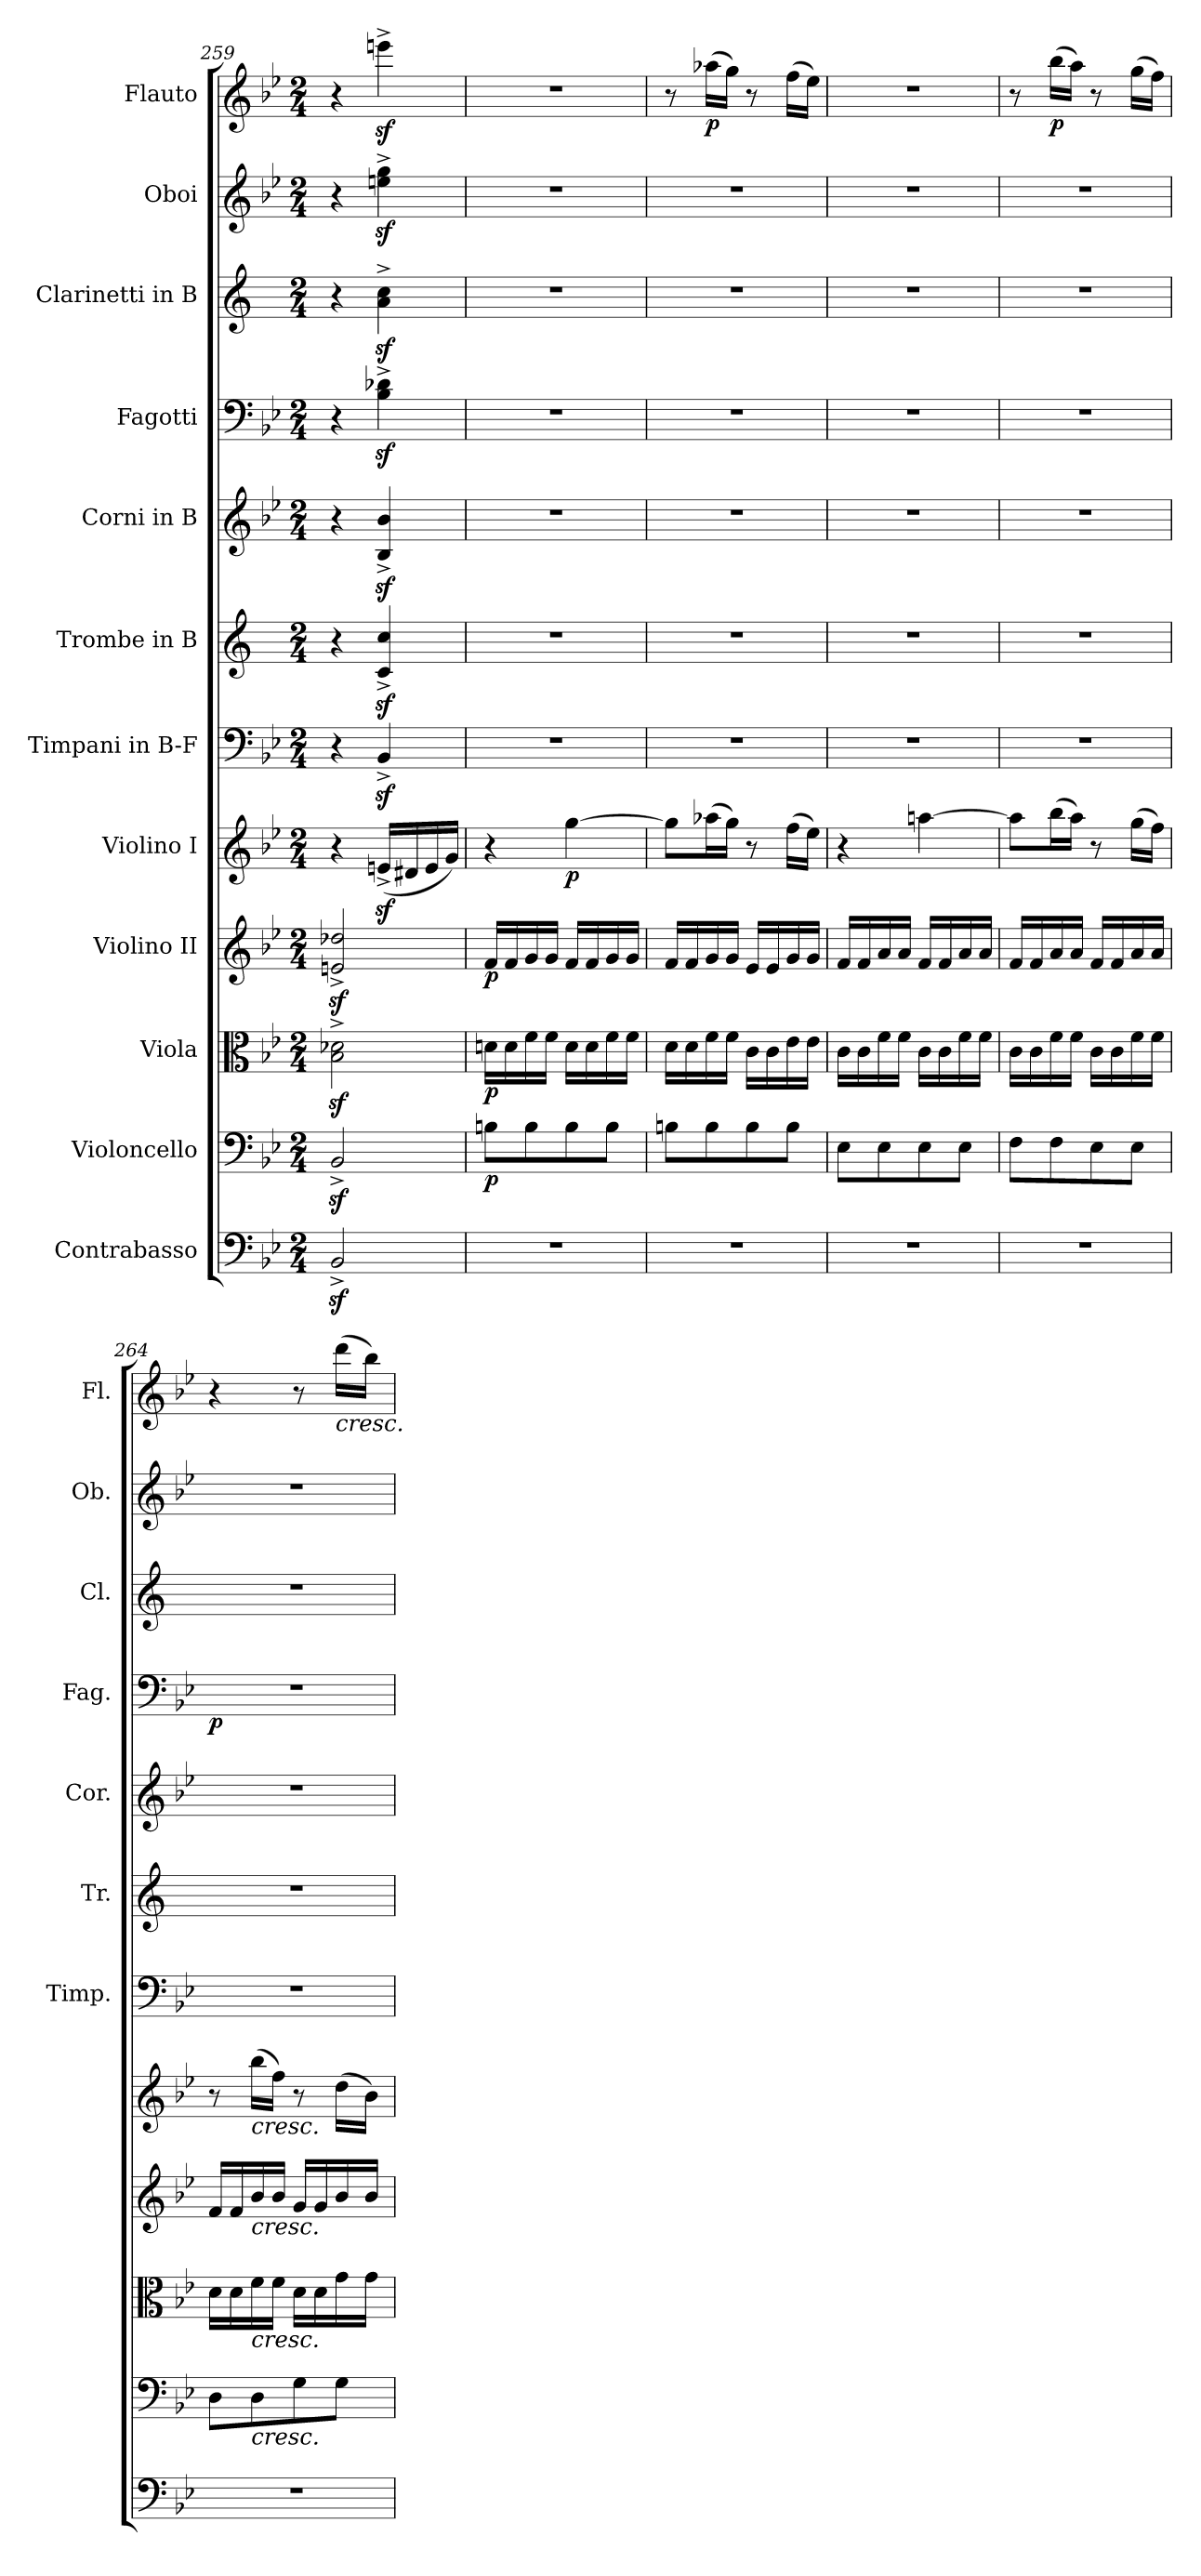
**kern	**kern	**dynam	**kern	**dynam	**kern	**dynam	**kern	**dynam	**kern	**kern	**kern	**kern	**dynam	**kern	**kern	**kern	**dynam
*part12	*part11	*part11	*part10	*part10	*part9	*part9	*part8	*part8	*part7	*part6	*part5	*part4	*part4	*part3	*part2	*part1	*part1
*staff12	*staff11	*staff11	*staff10	*staff10	*staff9	*staff9	*staff8	*staff8	*staff7	*staff6	*staff5	*staff4	*staff4	*staff3	*staff2	*staff1	*staff1
*I"Contrabasso	*I"Violoncello	*	*I"Viola	*	*I"Violino II	*	*I"Violino I	*	*I"Timpani in B-F	*I"Trombe in B	*I"Corni in B	*I"Fagotti	*	*I"Clarinetti in B	*I"Oboi	*I"Flauto	*
*	*	*	*	*	*	*	*	*	*I'Timp.	*I'Tr.	*I'Cor.	*I'Fag.	*	*I'Cl.	*I'Ob.	*I'Fl.	*
*clefF4	*clefF4	*	*clefC3	*	*clefG2	*	*clefG2	*	*clefF4	*clefG2	*clefG2	*clefF4	*	*clefG2	*clefG2	*clefG2	*
*ITrd7c12	*	*	*	*	*	*	*	*	*	*ITrd1c2	*ITrd8c14	*	*	*ITrd1c2	*	*	*
*k[b-e-]	*k[b-e-]	*	*k[b-e-]	*	*k[b-e-]	*	*k[b-e-]	*	*k[b-e-]	*k[b-e-]	*k[b-e-]	*k[b-e-]	*	*k[b-e-]	*k[b-e-]	*k[b-e-]	*
*M2/4	*M2/4	*	*M2/4	*	*M2/4	*	*M2/4	*	*M2/4	*M2/4	*M2/4	*M2/4	*	*M2/4	*M2/4	*M2/4	*
=259	=259	=259	=259	=259	=259	=259	=259	=259	=259	=259	=259	=259	=259	=259	=259	=259	=259
2BBB-z<^/	2BB-z<^/	.	2B-\z<^ 2d-X\z<^	.	2en/z<^ 2dd-X/z<^	.	4r	.	4r	4r	4r	4r	.	4r	4r	4r	.
.	.	.	.	.	.	.	(16enz<^/LL	.	4BB-z<^/	4B-/z<^ 4b-/z<^	4BB-/z<^ 4B-/z<^	4B-\z<^ 4d-X\z<^	.	4g\z<^ 4b-\z<^	4een\z<^ 4gg\z<^	4eeenz<^\	.
.	.	.	.	.	.	.	16d#X/	.	.	.	.	.	.	.	.	.	.
.	.	.	.	.	.	.	16e/	.	.	.	.	.	.	.	.	.	.
.	.	.	.	.	.	.	16g/JJ)	.	.	.	.	.	.	.	.	.	.
=260	=260	=260	=260	=260	=260	=260	=260	=260	=260	=260	=260	=260	=260	=260	=260	=260	=260
!	!	!LO:DY:b	!	!LO:DY:b	!	!LO:DY:b	!	!	!	!	!	!	!	!	!	!	!
2r	8Bn\L	p	16dn\LL	p	16f/LL	p	4r	.	2r	2r	2r	2r	.	2r	2r	2r	.
.	.	.	16d\	.	16f/	.	.	.	.	.	.	.	.	.	.	.	.
.	8B\	.	16f\	.	16g/	.	.	.	.	.	.	.	.	.	.	.	.
.	.	.	16f\JJ	.	16g/JJ	.	.	.	.	.	.	.	.	.	.	.	.
!	!	!	!	!	!	!	!	!LO:DY:b	!	!	!	!	!	!	!	!	!
.	8B\	.	16d\LL	.	16f/LL	.	[4gg\	p	.	.	.	.	.	.	.	.	.
.	.	.	16d\	.	16f/	.	.	.	.	.	.	.	.	.	.	.	.
.	8B\J	.	16f\	.	16g/	.	.	.	.	.	.	.	.	.	.	.	.
.	.	.	16f\JJ	.	16g/JJ	.	.	.	.	.	.	.	.	.	.	.	.
!!LO:PB:g=z
=261	=261	=261	=261	=261	=261	=261	=261	=261	=261	=261	=261	=261	=261	=261	=261	=261	=261
2r	8Bn\L	.	16d\LL	.	16f/LL	.	8gg\L]	.	2r	2r	2r	2r	.	2r	2r	8r	.
.	.	.	16d\	.	16f/	.	.	.	.	.	.	.	.	.	.	.	.
!	!	!	!	!	!	!	!	!	!	!	!	!	!	!	!	!	!LO:DY:b
.	8B\	.	16f\	.	16g/	.	(16aa-X\L	.	.	.	.	.	.	.	.	(16aa-X\LL	p
.	.	.	16f\JJ	.	16g/JJ	.	16gg\JJ)	.	.	.	.	.	.	.	.	16gg\JJ)	.
.	8B\	.	16c\LL	.	16e-/LL	.	8r	.	.	.	.	.	.	.	.	8r	.
.	.	.	16c\	.	16e-/	.	.	.	.	.	.	.	.	.	.	.	.
.	8B\J	.	16e-\	.	16g/	.	(16ff\LL	.	.	.	.	.	.	.	.	(16ff\LL	.
.	.	.	16e-\JJ	.	16g/JJ	.	16ee-\JJ)	.	.	.	.	.	.	.	.	16ee-\JJ)	.
=262	=262	=262	=262	=262	=262	=262	=262	=262	=262	=262	=262	=262	=262	=262	=262	=262	=262
2r	8E-\L	.	16c\LL	.	16f/LL	.	4r	.	2r	2r	2r	2r	.	2r	2r	2r	.
.	.	.	16c\	.	16f/	.	.	.	.	.	.	.	.	.	.	.	.
.	8E-\	.	16f\	.	16a/	.	.	.	.	.	.	.	.	.	.	.	.
.	.	.	16f\JJ	.	16a/JJ	.	.	.	.	.	.	.	.	.	.	.	.
.	8E-\	.	16c\LL	.	16f/LL	.	[4aan\	.	.	.	.	.	.	.	.	.	.
.	.	.	16c\	.	16f/	.	.	.	.	.	.	.	.	.	.	.	.
.	8E-\J	.	16f\	.	16a/	.	.	.	.	.	.	.	.	.	.	.	.
.	.	.	16f\JJ	.	16a/JJ	.	.	.	.	.	.	.	.	.	.	.	.
=263	=263	=263	=263	=263	=263	=263	=263	=263	=263	=263	=263	=263	=263	=263	=263	=263	=263
2r	8F\L	.	16c\LL	.	16f/LL	.	8aa\L]	.	2r	2r	2r	2r	.	2r	2r	8r	.
.	.	.	16c\	.	16f/	.	.	.	.	.	.	.	.	.	.	.	.
!	!	!	!	!	!	!	!	!	!	!	!	!	!	!	!	!	!LO:DY:b
.	8F\	.	16f\	.	16a/	.	(16bb-\L	.	.	.	.	.	.	.	.	(16bb-\LL	p
.	.	.	16f\JJ	.	16a/JJ	.	16aa\JJ)	.	.	.	.	.	.	.	.	16aa\JJ)	.
.	8E-\	.	16c\LL	.	16f/LL	.	8r	.	.	.	.	.	.	.	.	8r	.
.	.	.	16c\	.	16f/	.	.	.	.	.	.	.	.	.	.	.	.
.	8E-\J	.	16f\	.	16a/	.	(16gg\LL	.	.	.	.	.	.	.	.	(16gg\LL	.
.	.	.	16f\JJ	.	16a/JJ	.	16ff\JJ)	.	.	.	.	.	.	.	.	16ff\JJ)	.
=264	=264	=264	=264	=264	=264	=264	=264	=264	=264	=264	=264	=264	=264	=264	=264	=264	=264
!	!	!	!	!	!	!	!	!	!	!	!	!	!LO:DY:b	!	!	!	!
2r	8D\L	.	16d\LL	.	16f/LL	.	8r	.	2r	2r	2r	2r	p	2r	2r	4r	.
.	.	.	16d\	.	16f/	.	.	.	.	.	.	.	.	.	.	.	.
!	!	!	!	!	!	!	!LO:TX:b:i:t=cresc.	!	!	!	!	!	!	!	!	!	!
!	!	!	!	!	!LO:TX:b:i:t=cresc.	!	!	!	!	!	!	!	!	!	!	!	!
!	!	!	!LO:TX:b:i:t=cresc.	!	!	!	!	!	!	!	!	!	!	!	!	!	!
!	!LO:TX:b:i:t=cresc.	!	!	!	!	!	!	!	!	!	!	!	!	!	!	!	!
.	8D\	.	16f\	.	16b-/	.	(16bb-\LL	.	.	.	.	.	.	.	.	.	.
.	.	.	16f\JJ	.	16b-/JJ	.	16ff\JJ)	.	.	.	.	.	.	.	.	.	.
.	8G\	.	16d\LL	.	16g/LL	.	8r	.	.	.	.	.	.	.	.	8r	.
.	.	.	16d\	.	16g/	.	.	.	.	.	.	.	.	.	.	.	.
!	!	!	!	!	!	!	!	!	!	!	!	!	!	!	!	!LO:TX:b:i:t=cresc.	!
.	8G\J	.	16g\	.	16b-/	.	(16dd\LL	.	.	.	.	.	.	.	.	(16ddd\LL	.
.	.	.	16g\JJ	.	16b-/JJ	.	16b-\JJ)	.	.	.	.	.	.	.	.	16bb-\JJ)	.
=	=	=	=	=	=	=	=	=	=	=	=	=	=	=	=	=	=
*-	*-	*-	*-	*-	*-	*-	*-	*-	*-	*-	*-	*-	*-	*-	*-	*-	*-
